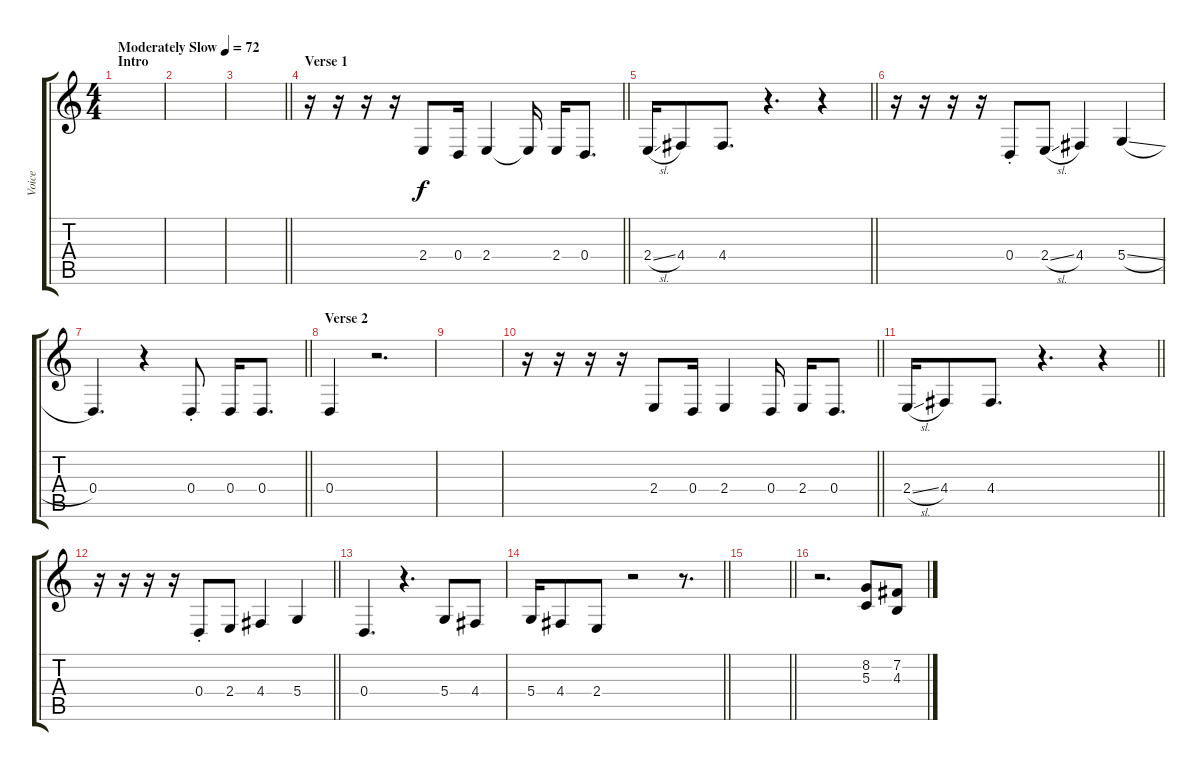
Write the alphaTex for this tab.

\track ("Voice" "Voice") {instrument altosax}
\staff {score tabs}
\tuning (E4 B3 G3 D3 A2 E2) {hide}
\ts (4 4)
\section ("" "Intro")
\tempo (72 "Moderately Slow")
\clef g2
\ks c
|
|
\barLineRight lightlight
|
\section ("" "Verse 1")
\barLineRight lightlight
r.16 r.16 r.16 r.16 2.4.8 0.4.16 2.4.4 2.4{t}.16 2.4.16 0.4.8{d} |
\barLineRight lightlight
2.4{sl}.16 4.4.8 4.4.8{d} r.4{d} r.4 |
r.16 r.16 r.16 r.16 0.4{st}.8 2.4{sl}.8 4.4.4 5.4{sl}.4 |
\barLineRight lightlight
0.4.4{d} r.4 0.4{st}.8 0.4.16 0.4.8{d} |
\section ("" "Verse 2")
0.4.4 r.2{d} |
|
\barLineRight lightlight
r.16 r.16 r.16 r.16 2.4.8 0.4.16 2.4.4 0.4.16 2.4.16 0.4.8{d} |
\barLineRight lightlight
2.4{sl}.16 4.4.8 4.4.8{d} r.4{d} r.4 |
\barLineRight lightlight
r.16 r.16 r.16 r.16 0.4{st}.8 2.4.8 4.4.4 5.4.4 |
0.4.4{d} r.4{d} 5.4.8 4.4.8 |
\barLineRight lightlight
5.4.16 4.4.8 2.4.8 r.2 r.8{d} |
\barLineRight lightlight
|
r.2{d} (8.2 5.3).8 (7.2 4.3).8
